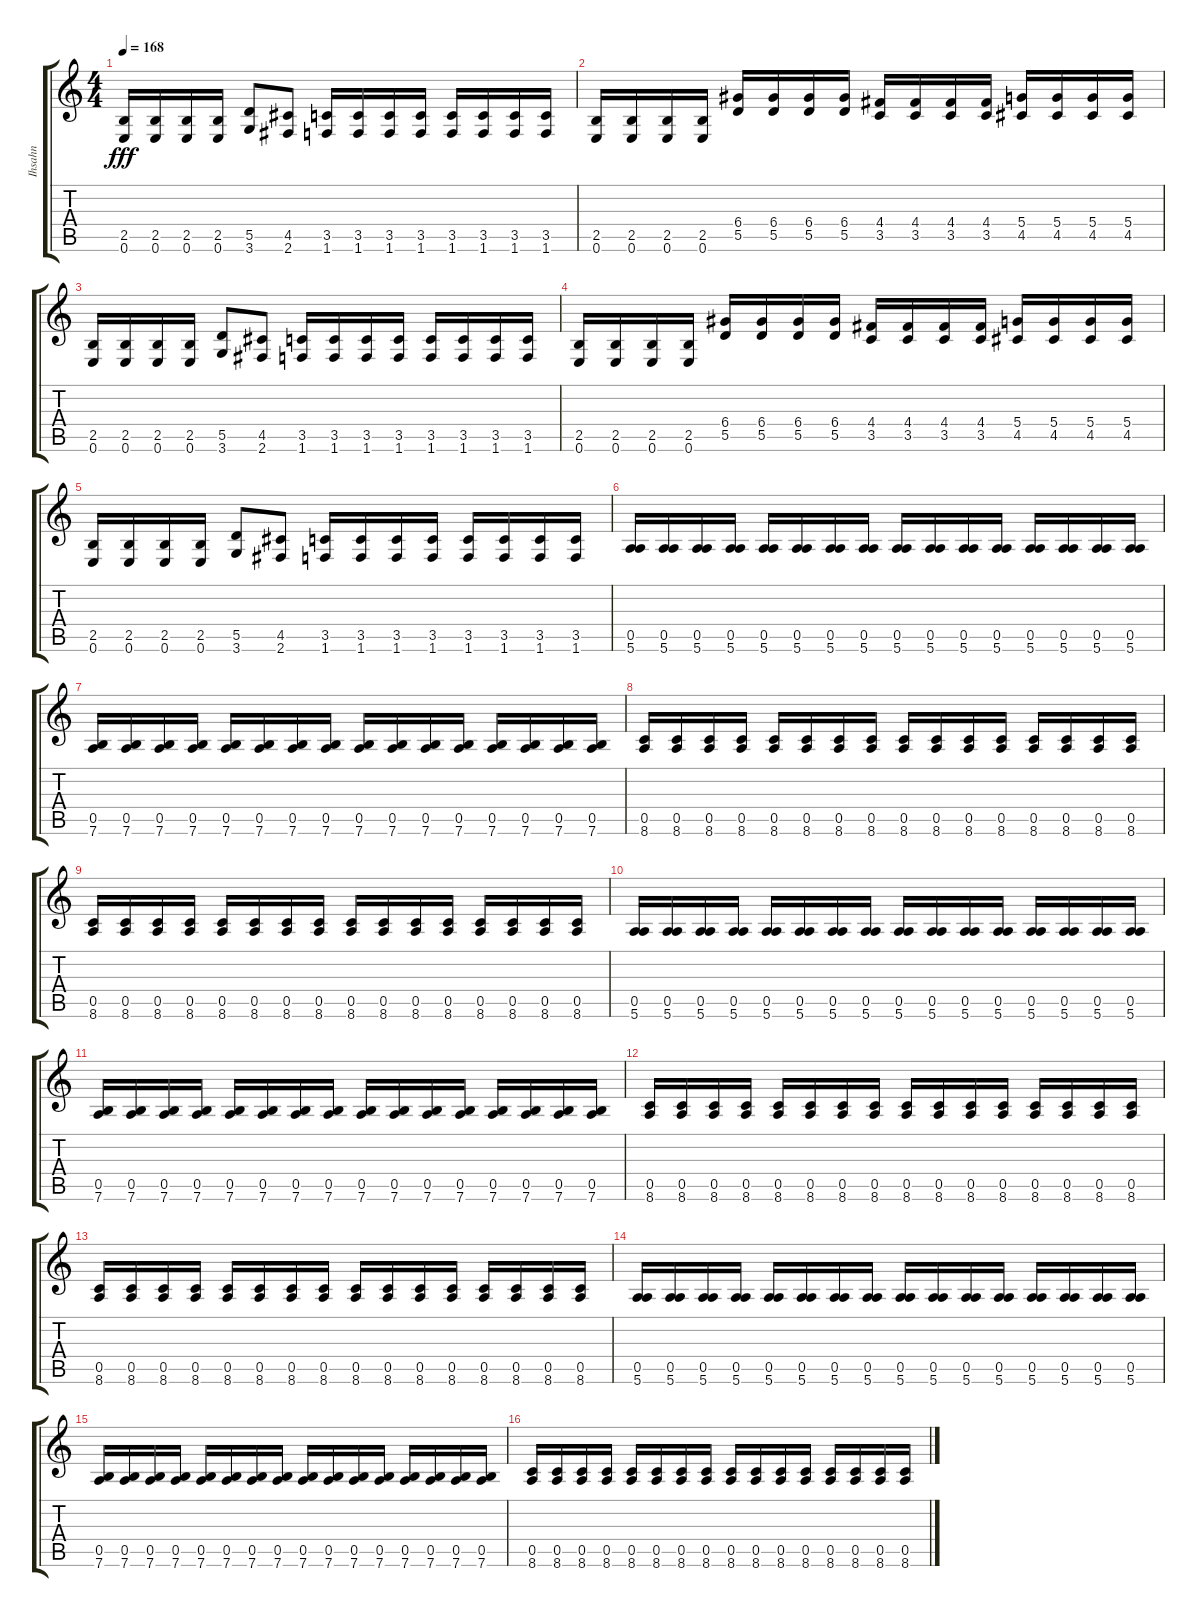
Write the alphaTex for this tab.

\track ("Ihsahn" "Ihsahn") {instrument distortionguitar}
\staff {score tabs}
\tuning (E4 B3 G3 D3 A2 E2) {hide}
\ts (4 4)
\tempo 168
\clef g2
\ks c
(2.5 0.6).16{dy fff} (2.5 0.6).16 (2.5 0.6).16 (2.5 0.6).16 (5.5 3.6).8 (4.5 2.6).8 (3.5 1.6).16 (3.5 1.6).16 (3.5 1.6).16 (3.5 1.6).16 (3.5 1.6).16 (3.5 1.6).16 (3.5 1.6).16 (3.5 1.6).16 |
(2.5 0.6).16 (2.5 0.6).16 (2.5 0.6).16 (2.5 0.6).16 (6.4 5.5).16 (6.4 5.5).16 (6.4 5.5).16 (6.4 5.5).16 (4.4 3.5).16 (4.4 3.5).16 (4.4 3.5).16 (4.4 3.5).16 (5.4 4.5).16 (5.4 4.5).16 (5.4 4.5).16 (5.4 4.5).16 |
(2.5 0.6).16 (2.5 0.6).16 (2.5 0.6).16 (2.5 0.6).16 (5.5 3.6).8 (4.5 2.6).8 (3.5 1.6).16 (3.5 1.6).16 (3.5 1.6).16 (3.5 1.6).16 (3.5 1.6).16 (3.5 1.6).16 (3.5 1.6).16 (3.5 1.6).16 |
(2.5 0.6).16 (2.5 0.6).16 (2.5 0.6).16 (2.5 0.6).16 (6.4 5.5).16 (6.4 5.5).16 (6.4 5.5).16 (6.4 5.5).16 (4.4 3.5).16 (4.4 3.5).16 (4.4 3.5).16 (4.4 3.5).16 (5.4 4.5).16 (5.4 4.5).16 (5.4 4.5).16 (5.4 4.5).16 |
(2.5 0.6).16 (2.5 0.6).16 (2.5 0.6).16 (2.5 0.6).16 (5.5 3.6).8 (4.5 2.6).8 (3.5 1.6).16 (3.5 1.6).16 (3.5 1.6).16 (3.5 1.6).16 (3.5 1.6).16 (3.5 1.6).16 (3.5 1.6).16 (3.5 1.6).16 |
(0.5 5.6).16 (0.5 5.6).16 (0.5 5.6).16 (0.5 5.6).16 (0.5 5.6).16 (0.5 5.6).16 (0.5 5.6).16 (0.5 5.6).16 (0.5 5.6).16 (0.5 5.6).16 (0.5 5.6).16 (0.5 5.6).16 (0.5 5.6).16 (0.5 5.6).16 (0.5 5.6).16 (0.5 5.6).16 |
(0.5 7.6).16 (0.5 7.6).16 (0.5 7.6).16 (0.5 7.6).16 (0.5 7.6).16 (0.5 7.6).16 (0.5 7.6).16 (0.5 7.6).16 (0.5 7.6).16 (0.5 7.6).16 (0.5 7.6).16 (0.5 7.6).16 (0.5 7.6).16 (0.5 7.6).16 (0.5 7.6).16 (0.5 7.6).16 |
(0.5 8.6).16 (0.5 8.6).16 (0.5 8.6).16 (0.5 8.6).16 (0.5 8.6).16 (0.5 8.6).16 (0.5 8.6).16 (0.5 8.6).16 (0.5 8.6).16 (0.5 8.6).16 (0.5 8.6).16 (0.5 8.6).16 (0.5 8.6).16 (0.5 8.6).16 (0.5 8.6).16 (0.5 8.6).16 |
(0.5 8.6).16 (0.5 8.6).16 (0.5 8.6).16 (0.5 8.6).16 (0.5 8.6).16 (0.5 8.6).16 (0.5 8.6).16 (0.5 8.6).16 (0.5 8.6).16 (0.5 8.6).16 (0.5 8.6).16 (0.5 8.6).16 (0.5 8.6).16 (0.5 8.6).16 (0.5 8.6).16 (0.5 8.6).16 |
(0.5 5.6).16 (0.5 5.6).16 (0.5 5.6).16 (0.5 5.6).16 (0.5 5.6).16 (0.5 5.6).16 (0.5 5.6).16 (0.5 5.6).16 (0.5 5.6).16 (0.5 5.6).16 (0.5 5.6).16 (0.5 5.6).16 (0.5 5.6).16 (0.5 5.6).16 (0.5 5.6).16 (0.5 5.6).16 |
(0.5 7.6).16 (0.5 7.6).16 (0.5 7.6).16 (0.5 7.6).16 (0.5 7.6).16 (0.5 7.6).16 (0.5 7.6).16 (0.5 7.6).16 (0.5 7.6).16 (0.5 7.6).16 (0.5 7.6).16 (0.5 7.6).16 (0.5 7.6).16 (0.5 7.6).16 (0.5 7.6).16 (0.5 7.6).16 |
(0.5 8.6).16 (0.5 8.6).16 (0.5 8.6).16 (0.5 8.6).16 (0.5 8.6).16 (0.5 8.6).16 (0.5 8.6).16 (0.5 8.6).16 (0.5 8.6).16 (0.5 8.6).16 (0.5 8.6).16 (0.5 8.6).16 (0.5 8.6).16 (0.5 8.6).16 (0.5 8.6).16 (0.5 8.6).16 |
(0.5 8.6).16 (0.5 8.6).16 (0.5 8.6).16 (0.5 8.6).16 (0.5 8.6).16 (0.5 8.6).16 (0.5 8.6).16 (0.5 8.6).16 (0.5 8.6).16 (0.5 8.6).16 (0.5 8.6).16 (0.5 8.6).16 (0.5 8.6).16 (0.5 8.6).16 (0.5 8.6).16 (0.5 8.6).16 |
(0.5 5.6).16 (0.5 5.6).16 (0.5 5.6).16 (0.5 5.6).16 (0.5 5.6).16 (0.5 5.6).16 (0.5 5.6).16 (0.5 5.6).16 (0.5 5.6).16 (0.5 5.6).16 (0.5 5.6).16 (0.5 5.6).16 (0.5 5.6).16 (0.5 5.6).16 (0.5 5.6).16 (0.5 5.6).16 |
(0.5 7.6).16 (0.5 7.6).16 (0.5 7.6).16 (0.5 7.6).16 (0.5 7.6).16 (0.5 7.6).16 (0.5 7.6).16 (0.5 7.6).16 (0.5 7.6).16 (0.5 7.6).16 (0.5 7.6).16 (0.5 7.6).16 (0.5 7.6).16 (0.5 7.6).16 (0.5 7.6).16 (0.5 7.6).16 |
(0.5 8.6).16 (0.5 8.6).16 (0.5 8.6).16 (0.5 8.6).16 (0.5 8.6).16 (0.5 8.6).16 (0.5 8.6).16 (0.5 8.6).16 (0.5 8.6).16 (0.5 8.6).16 (0.5 8.6).16 (0.5 8.6).16 (0.5 8.6).16 (0.5 8.6).16 (0.5 8.6).16 (0.5 8.6).16
